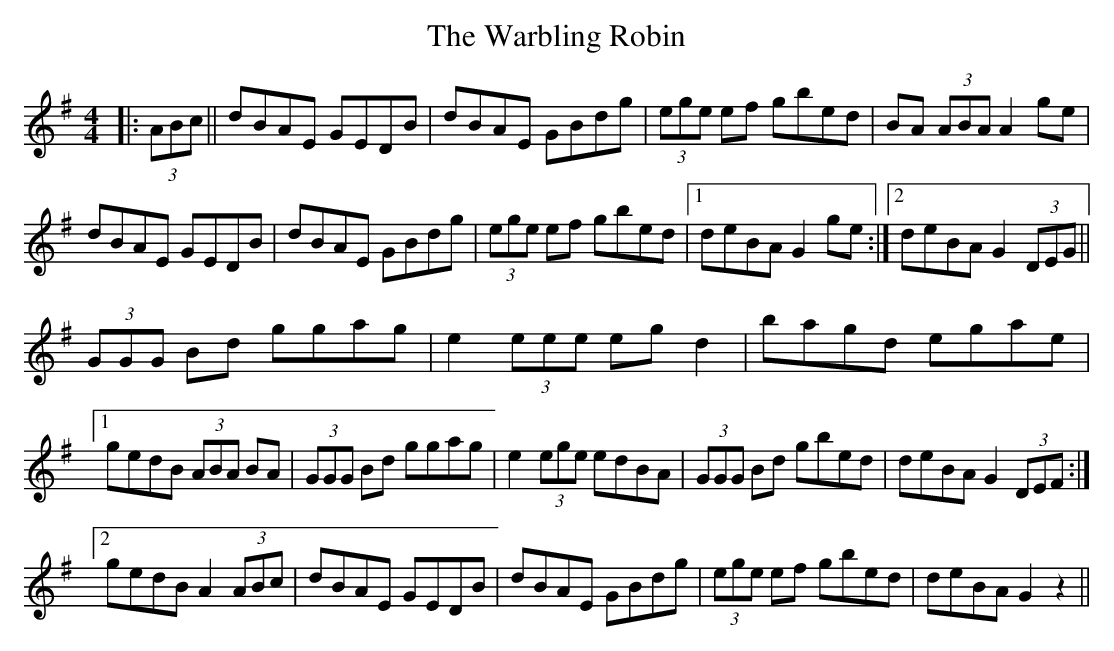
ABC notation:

X:1
T: The Warbling Robin
M: 4/4
L: 1/8
K: Gmaj
|:(3ABc||dBAE GEDB|dBAE GBdg|(3ege ef gbed|BA (3ABA A2ge|
dBAE GEDB|dBAE GBdg|(3ege ef gbed|1 deBA G2 ge:|2 deBA G2 (3DEG||
(3GGG Bd ggag|e2(3eee eg d2|bagd egae|
[1gedB (3ABA BA|(3GGG Bd ggag|e2(3ege edBA|(3GGG Bd gbed|deBA G2 (3DEF:|
[2gedB A2 (3ABc|dBAE GEDB|dBAE GBdg|(3ege ef gbed|deBA G2 z2||
